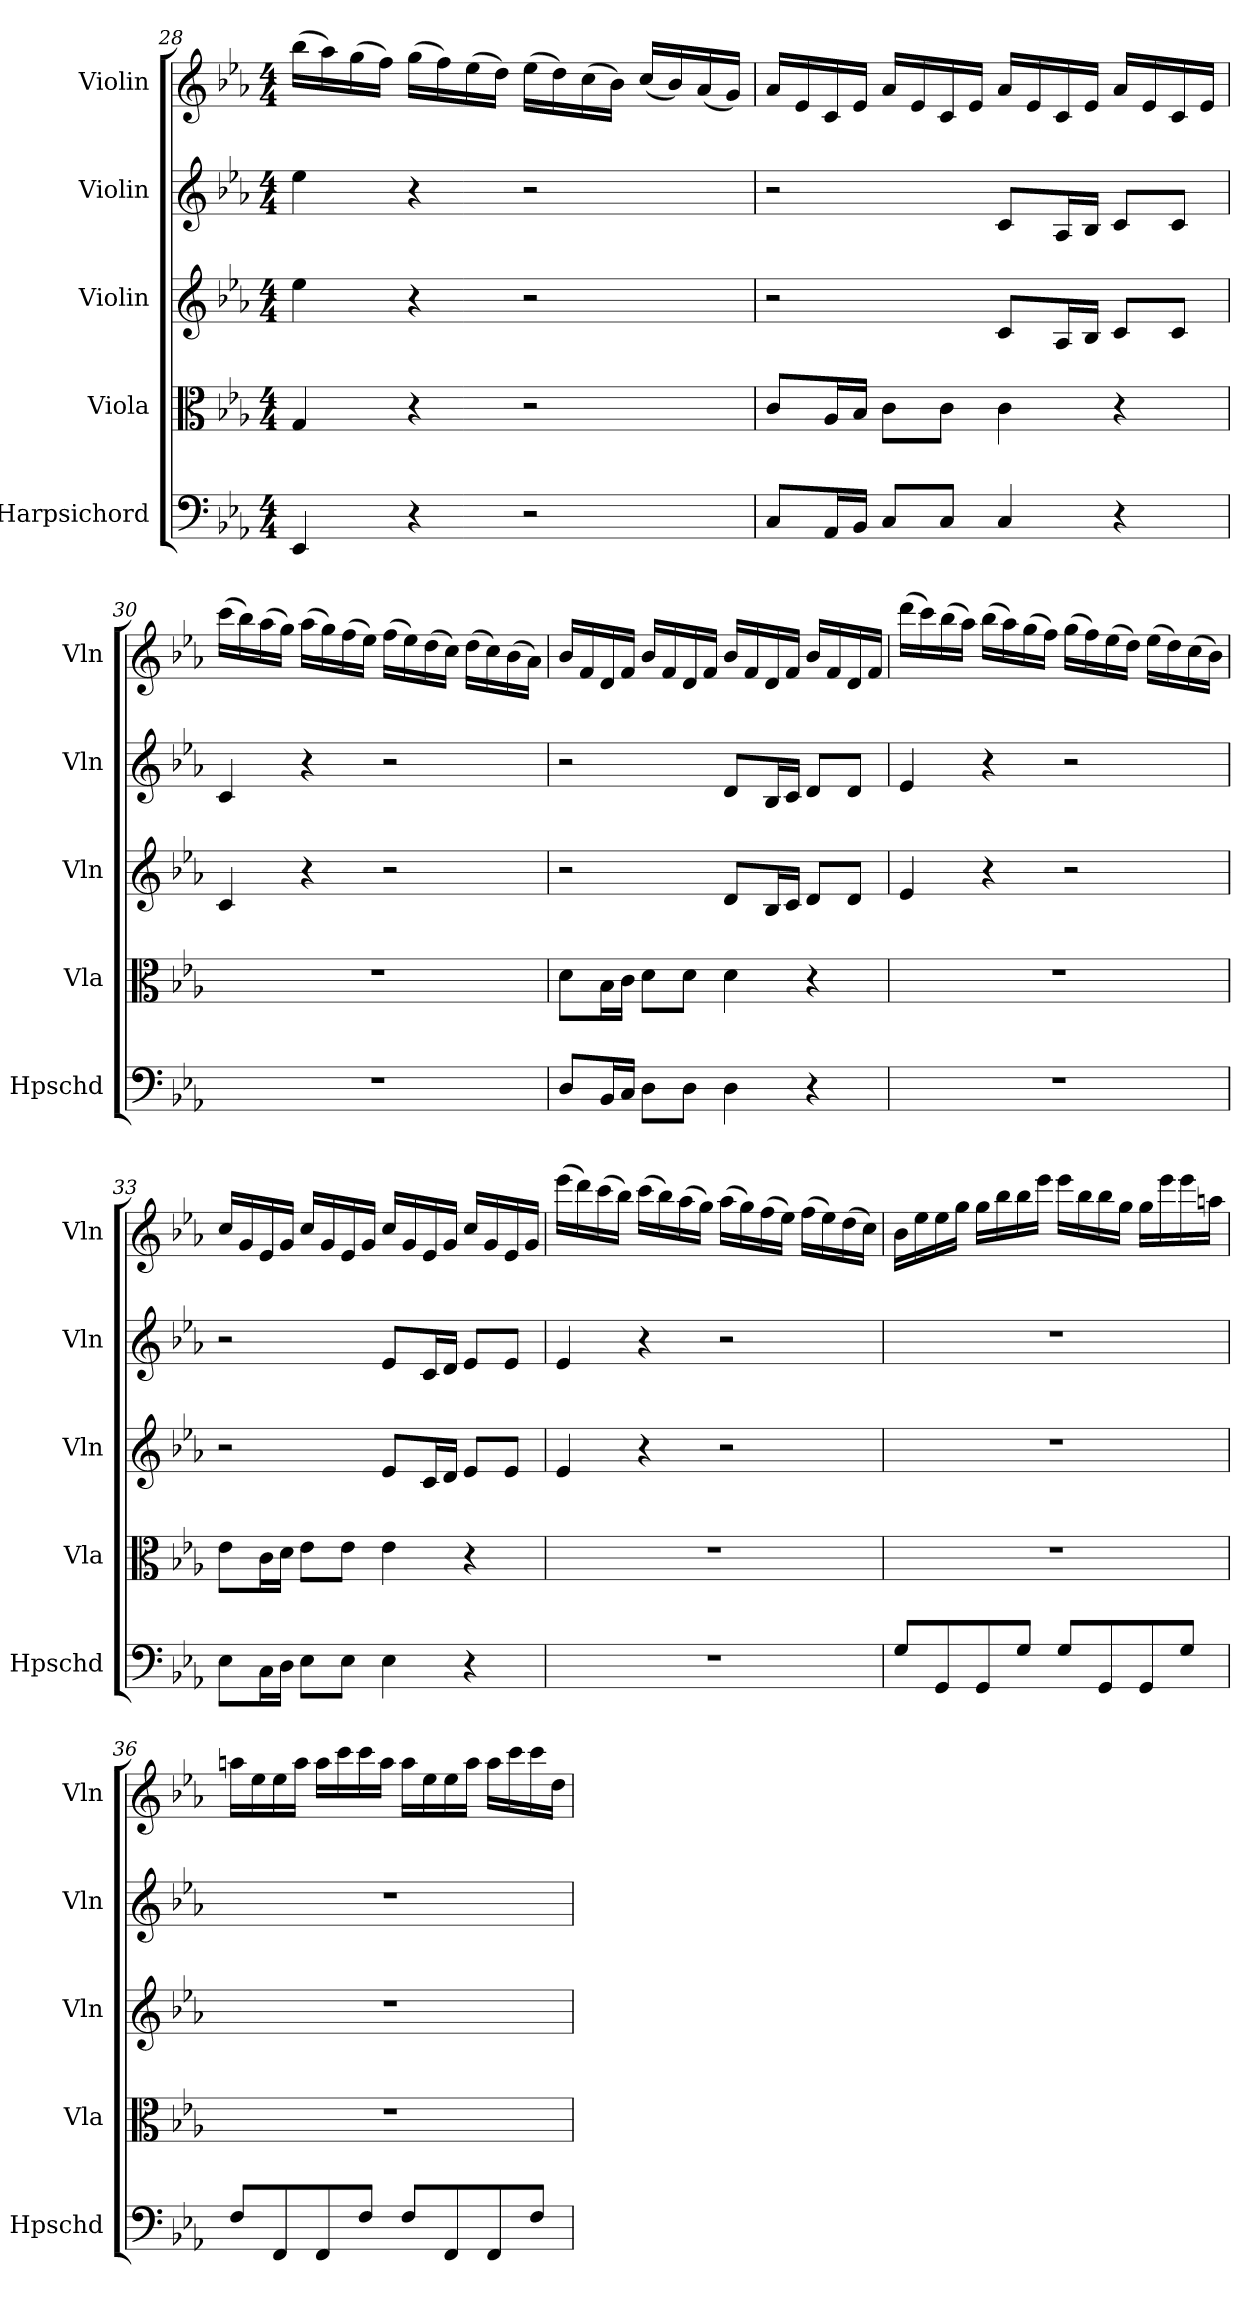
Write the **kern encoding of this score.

**kern	**kern	**kern	**kern	**kern
*part5	*part4	*part3	*part2	*part1
*staff5	*staff4	*staff3	*staff2	*staff1
*I"Harpsichord	*I"Viola	*I"Violin	*I"Violin	*I"Violin
*I'Hpschd	*I'Vla	*I'Vln	*I'Vln	*I'Vln
*clefF4	*clefC3	*clefG2	*clefG2	*clefG2
*k[b-e-a-]	*k[b-e-a-]	*k[b-e-a-]	*k[b-e-a-]	*k[b-e-a-]
*M4/4	*M4/4	*M4/4	*M4/4	*M4/4
=28	=28	=28	=28	=28
4EE-/	4G/	4ee-\	4ee-\	(16bb-\LL
.	.	.	.	16aa-\)
.	.	.	.	(16gg\
.	.	.	.	16ff\JJ)
4r	4r	4r	4r	(16gg\LL
.	.	.	.	16ff\)
.	.	.	.	(16ee-\
.	.	.	.	16dd\JJ)
2r	2r	2r	2r	(16ee-\LL
.	.	.	.	16dd\)
.	.	.	.	(16cc\
.	.	.	.	16b-\JJ)
.	.	.	.	(16cc/LL
.	.	.	.	16b-/)
.	.	.	.	(16a-/
.	.	.	.	16g/JJ)
=29	=29	=29	=29	=29
8C/L	8c/L	2r	2r	16a-/LL
.	.	.	.	16e-/
16AA-/L	16A-/L	.	.	16c/
16BB-/JJ	16B-/JJ	.	.	16e-/JJ
8C/L	8c\L	.	.	16a-/LL
.	.	.	.	16e-/
8C/J	8c\J	.	.	16c/
.	.	.	.	16e-/JJ
4C/	4c\	8c/L	8c/L	16a-/LL
.	.	.	.	16e-/
.	.	16A-/L	16A-/L	16c/
.	.	16B-/JJ	16B-/JJ	16e-/JJ
4r	4r	8c/L	8c/L	16a-/LL
.	.	.	.	16e-/
.	.	8c/J	8c/J	16c/
.	.	.	.	16e-/JJ
=30	=30	=30	=30	=30
1r	1r	4c/	4c/	(16ccc\LL
.	.	.	.	16bb-\)
.	.	.	.	(16aa-\
.	.	.	.	16gg\JJ)
.	.	4r	4r	(16aa-\LL
.	.	.	.	16gg\)
.	.	.	.	(16ff\
.	.	.	.	16ee-\JJ)
.	.	2r	2r	(16ff\LL
.	.	.	.	16ee-\)
.	.	.	.	(16dd\
.	.	.	.	16cc\JJ)
.	.	.	.	(16dd\LL
.	.	.	.	16cc\)
.	.	.	.	(16b-\
.	.	.	.	16a-\JJ)
=31	=31	=31	=31	=31
8D/L	8d\L	2r	2r	16b-/LL
.	.	.	.	16f/
16BB-/L	16B-\L	.	.	16d/
16C/JJ	16c\JJ	.	.	16f/JJ
8D\L	8d\L	.	.	16b-/LL
.	.	.	.	16f/
8D\J	8d\J	.	.	16d/
.	.	.	.	16f/JJ
4D\	4d\	8d/L	8d/L	16b-/LL
.	.	.	.	16f/
.	.	16B-/L	16B-/L	16d/
.	.	16c/JJ	16c/JJ	16f/JJ
4r	4r	8d/L	8d/L	16b-/LL
.	.	.	.	16f/
.	.	8d/J	8d/J	16d/
.	.	.	.	16f/JJ
=32	=32	=32	=32	=32
1r	1r	4e-/	4e-/	(16ddd\LL
.	.	.	.	16ccc\)
.	.	.	.	(16bb-\
.	.	.	.	16aa-\JJ)
.	.	4r	4r	(16bb-\LL
.	.	.	.	16aa-\)
.	.	.	.	(16gg\
.	.	.	.	16ff\JJ)
.	.	2r	2r	(16gg\LL
.	.	.	.	16ff\)
.	.	.	.	(16ee-\
.	.	.	.	16dd\JJ)
.	.	.	.	(16ee-\LL
.	.	.	.	16dd\)
.	.	.	.	(16cc\
.	.	.	.	16b-\JJ)
=33	=33	=33	=33	=33
8E-\L	8e-\L	2r	2r	16cc/LL
.	.	.	.	16g/
16C\L	16c\L	.	.	16e-/
16D\JJ	16d\JJ	.	.	16g/JJ
8E-\L	8e-\L	.	.	16cc/LL
.	.	.	.	16g/
8E-\J	8e-\J	.	.	16e-/
.	.	.	.	16g/JJ
4E-\	4e-\	8e-/L	8e-/L	16cc/LL
.	.	.	.	16g/
.	.	16c/L	16c/L	16e-/
.	.	16d/JJ	16d/JJ	16g/JJ
4r	4r	8e-/L	8e-/L	16cc/LL
.	.	.	.	16g/
.	.	8e-/J	8e-/J	16e-/
.	.	.	.	16g/JJ
=34	=34	=34	=34	=34
1r	1r	4e-/	4e-/	(16eee-\LL
.	.	.	.	16ddd\)
.	.	.	.	(16ccc\
.	.	.	.	16bb-\JJ)
.	.	4r	4r	(16ccc\LL
.	.	.	.	16bb-\)
.	.	.	.	(16aa-\
.	.	.	.	16gg\JJ)
.	.	2r	2r	(16aa-\LL
.	.	.	.	16gg\)
.	.	.	.	(16ff\
.	.	.	.	16ee-\JJ)
.	.	.	.	(16ff\LL
.	.	.	.	16ee-\)
.	.	.	.	(16dd\
.	.	.	.	16cc\JJ)
=35	=35	=35	=35	=35
8G/L	1r	1r	1r	16b-\LL
.	.	.	.	16ee-\
8GG/	.	.	.	16ee-\
.	.	.	.	16gg\JJ
8GG/	.	.	.	16gg\LL
.	.	.	.	16bb-\
8G/J	.	.	.	16bb-\
.	.	.	.	16eee-\JJ
8G/L	.	.	.	16eee-\LL
.	.	.	.	16bb-\
8GG/	.	.	.	16bb-\
.	.	.	.	16gg\JJ
8GG/	.	.	.	16gg\LL
.	.	.	.	16eee-\
8G/J	.	.	.	16eee-\
.	.	.	.	16aan\JJ
=36	=36	=36	=36	=36
8F/L	1r	1r	1r	16aan\LL
.	.	.	.	16ee-\
8FF/	.	.	.	16ee-\
.	.	.	.	16aa\JJ
8FF/	.	.	.	16aa\LL
.	.	.	.	16ccc\
8F/J	.	.	.	16ccc\
.	.	.	.	16aa\JJ
8F/L	.	.	.	16aa\LL
.	.	.	.	16ee-\
8FF/	.	.	.	16ee-\
.	.	.	.	16aa\JJ
8FF/	.	.	.	16aa\LL
.	.	.	.	16ccc\
8F/J	.	.	.	16ccc\
.	.	.	.	16dd\JJ
=	=	=	=	=
*-	*-	*-	*-	*-
